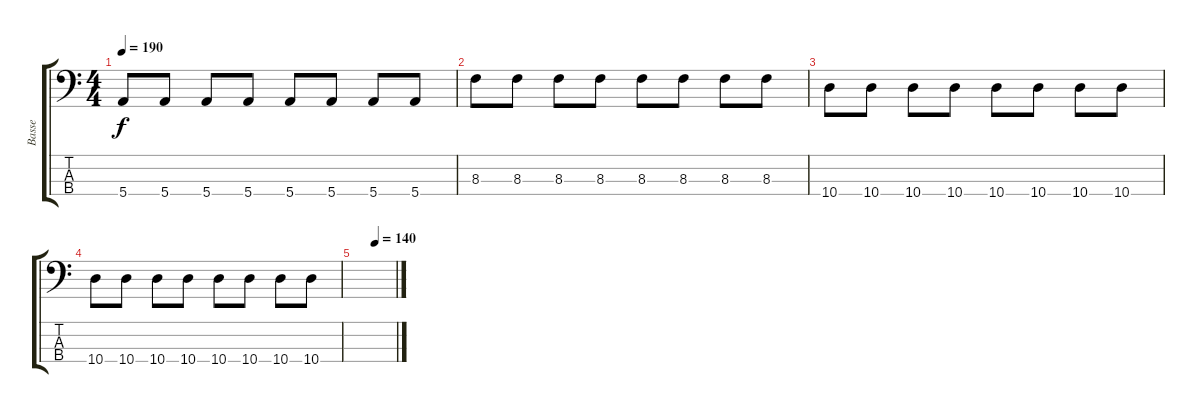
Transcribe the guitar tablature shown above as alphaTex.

\track ("Basse" "Basse") {instrument slapbass1}
\staff {score tabs}
\tuning (G2 D2 A1 E1) {hide}
\ts (4 4)
\tempo 190
\clef f4
\ks c
5.4.8{dy f} 5.4.8 5.4.8 5.4.8 5.4.8 5.4.8 5.4.8 5.4.8 |
8.3.8 8.3.8 8.3.8 8.3.8 8.3.8 8.3.8 8.3.8 8.3.8 |
10.4.8 10.4.8 10.4.8 10.4.8 10.4.8 10.4.8 10.4.8 10.4.8 |
10.4.8 10.4.8 10.4.8 10.4.8 10.4.8 10.4.8 10.4.8 10.4.8 |
\tempo (140 0.5)
